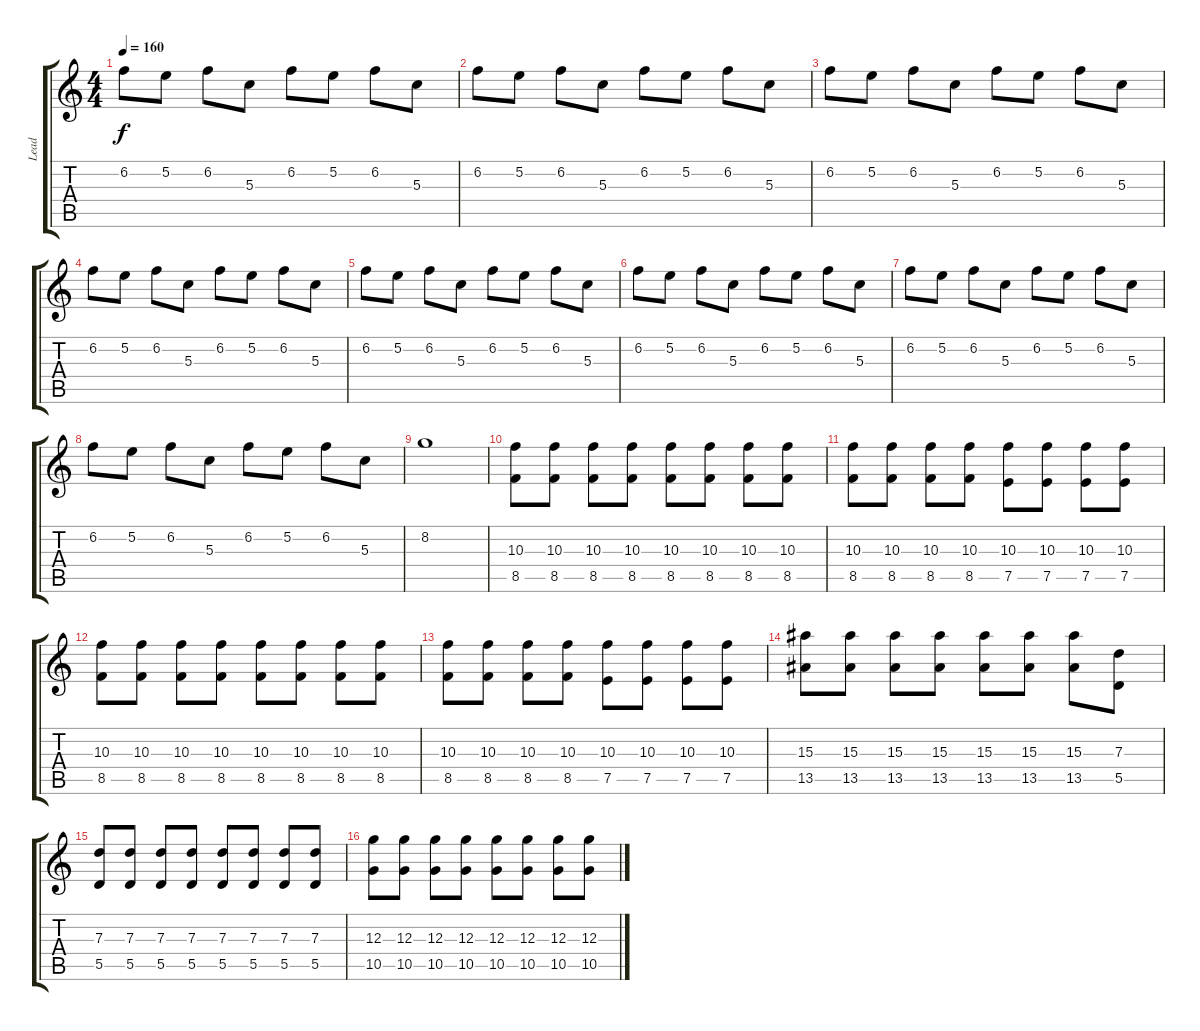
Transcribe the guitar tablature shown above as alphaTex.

\track ("Lead" "Lead") {instrument overdrivenguitar}
\staff {score tabs}
\tuning (E4 B3 G3 D3 A2 D2) {hide}
\ts (4 4)
\tempo 160
\clef g2
\ks c
6.2.8{dy f} 5.2.8 6.2.8 5.3.8 6.2.8 5.2.8 6.2.8 5.3.8 |
6.2.8 5.2.8 6.2.8 5.3.8 6.2.8 5.2.8 6.2.8 5.3.8 |
6.2.8 5.2.8 6.2.8 5.3.8 6.2.8 5.2.8 6.2.8 5.3.8 |
6.2.8 5.2.8 6.2.8 5.3.8 6.2.8 5.2.8 6.2.8 5.3.8 |
6.2.8 5.2.8 6.2.8 5.3.8 6.2.8 5.2.8 6.2.8 5.3.8 |
6.2.8 5.2.8 6.2.8 5.3.8 6.2.8 5.2.8 6.2.8 5.3.8 |
6.2.8 5.2.8 6.2.8 5.3.8 6.2.8 5.2.8 6.2.8 5.3.8 |
6.2.8 5.2.8 6.2.8 5.3.8 6.2.8 5.2.8 6.2.8 5.3.8 |
8.2.1 |
(10.3 8.5).8 (10.3 8.5).8 (10.3 8.5).8 (10.3 8.5).8 (10.3 8.5).8 (10.3 8.5).8 (10.3 8.5).8 (10.3 8.5).8 |
(10.3 8.5).8 (10.3 8.5).8 (10.3 8.5).8 (10.3 8.5).8 (10.3 7.5).8 (10.3 7.5).8 (10.3 7.5).8 (10.3 7.5).8 |
(10.3 8.5).8 (10.3 8.5).8 (10.3 8.5).8 (10.3 8.5).8 (10.3 8.5).8 (10.3 8.5).8 (10.3 8.5).8 (10.3 8.5).8 |
(10.3 8.5).8 (10.3 8.5).8 (10.3 8.5).8 (10.3 8.5).8 (10.3 7.5).8 (10.3 7.5).8 (10.3 7.5).8 (10.3 7.5).8 |
(15.3 13.5).8 (15.3 13.5).8 (15.3 13.5).8 (15.3 13.5).8 (15.3 13.5).8 (15.3 13.5).8 (15.3 13.5).8 (7.3 5.5).8 |
(7.3 5.5).8 (7.3 5.5).8 (7.3 5.5).8 (7.3 5.5).8 (7.3 5.5).8 (7.3 5.5).8 (7.3 5.5).8 (7.3 5.5).8 |
(12.3 10.5).8 (12.3 10.5).8 (12.3 10.5).8 (12.3 10.5).8 (12.3 10.5).8 (12.3 10.5).8 (12.3 10.5).8 (12.3 10.5).8
